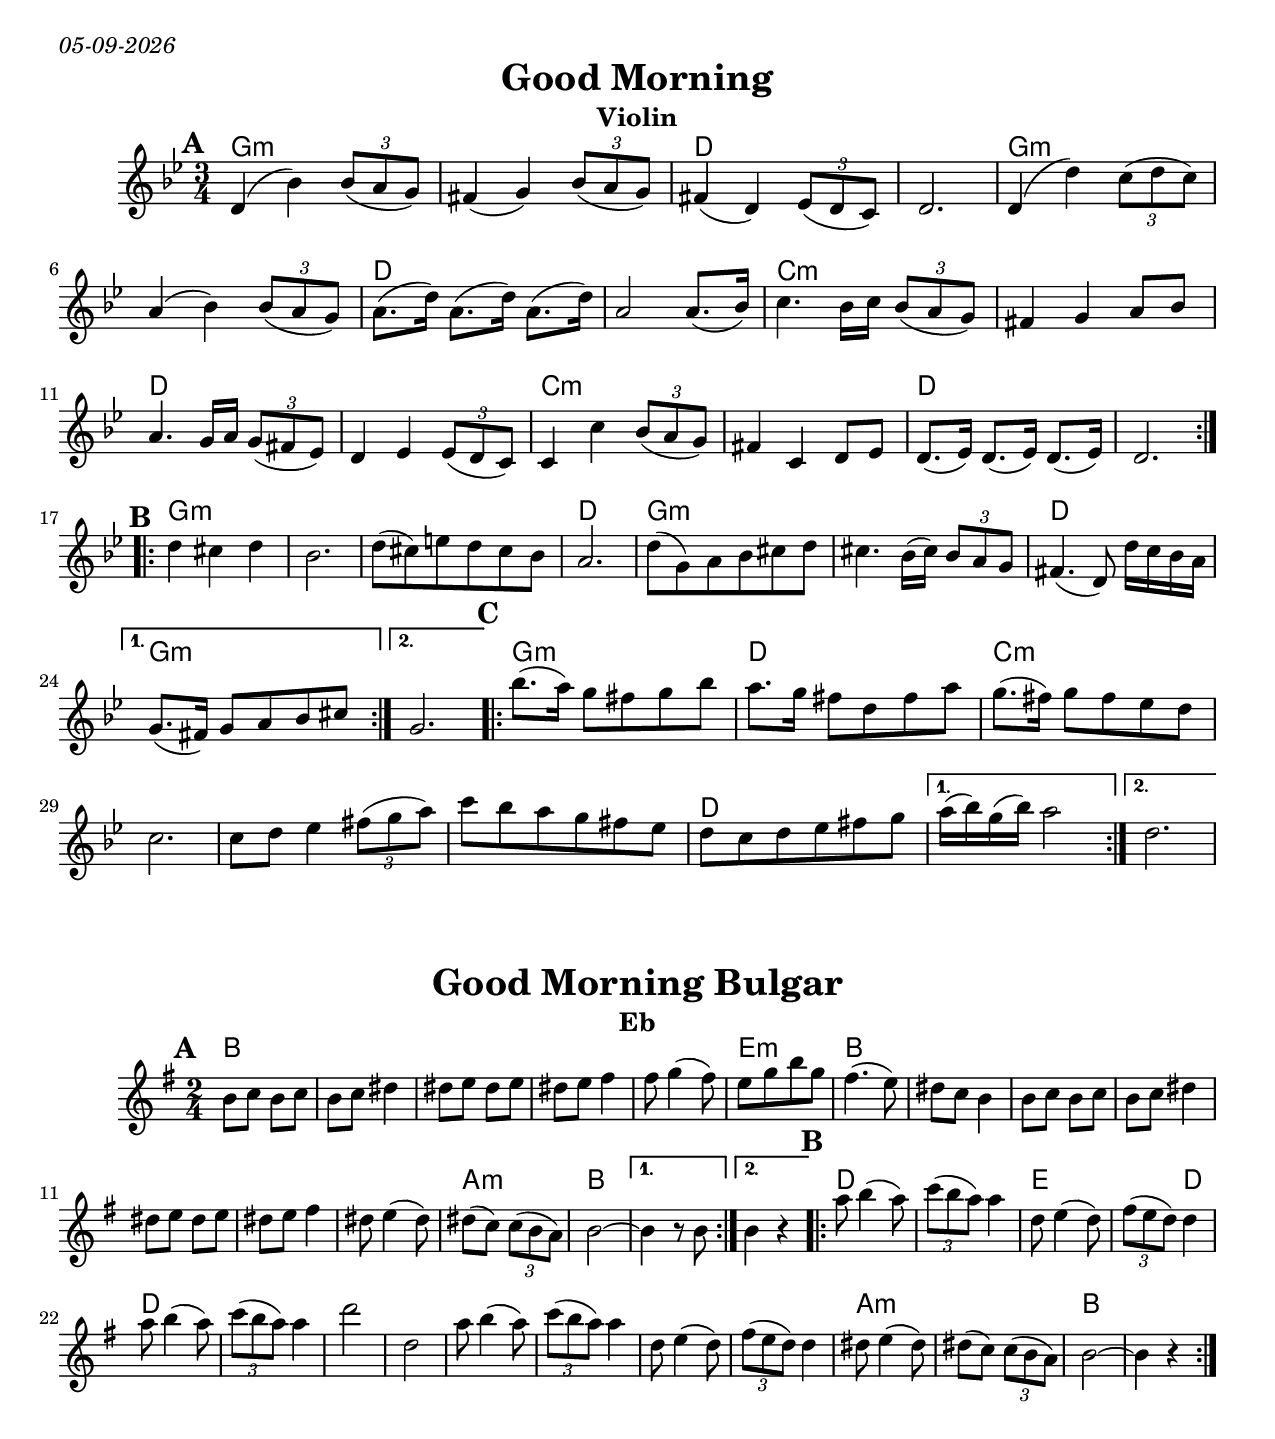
\language "english"
%\pointAndClickOff
\version "2.18.0"
\include "english.ly"
%\pointAndClickOff
\paper{
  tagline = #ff
  print-all-headers = ##t
  #(set-paper-size "letter")
}
date = #(strftime "%d-%m-%Y" (localtime (current-time)))

\markup{ \italic{ \date }  }

%\markup{ Got something to say? }

global = {
  \clef treble
  \key g \minor
  \time 3/4
  \set Score.markFormatter = #format-mark-box-alphabet
}

%#################################### Melody ########################
%melody =  \transpose c d \relative c' {  %transpose for clarinet
%\include "Good-Morning-Bulgar.ly"
melody = \relative c' {
  \global
  %\partial 16*3 a16 d f   %lead in notes

  \repeat volta 2{
   \mark \default
   d4(bf') \tuplet 3/2{bf8 (a g)}
   fs4 (g) \tuplet 3/2{bf8 (a g)}
   fs4 (d) \tuplet 3/2{ef8 (d c)}
   d2.

   d4 (d') \tuplet 3/2{c8 (d c)}
   a4 (bf) \tuplet 3/2{bf8 (a g)}
   a8.(d16) a8.(d16) a8.(d16)
   a2 a8.(bf16)

   c4. bf16 c \tuplet 3/2{bf8 (a g)}
   fs4 g a8 bf
   a4. g16 a \tuplet 3/2{g8 (fs ef)}
   d4 ef \tuplet 3/2{ef8 (d c)}

   c4 c' \tuplet 3/2{bf8 (a g)}
   fs4 c d8 ef
   d8.(ef16) d8.(ef16)d8.(ef16)
   d2.
  }
  \break
  \repeat volta 2{
   \mark \default
   d'4 cs d
   bf2.
   d8(cs) e d cs bf
   a2.

   d8(g,)a bf cs d
   cs4. bf16(cs) \tuplet 3/2{bf8 a g}|
   fs4.(d8) d'16 c bf a
  }
   \alternative {
     {g8.(fs16) g8 a bf cs |}
     {g2. }
   }

   \repeat volta 2{
   \mark \default
   bf'8.(a16) g8 fs g bf
   a8. g16 fs8 d fs a|
   g8.(fs16) g8 fs ef d
   c2.

   c8 d ef4 \tuplet 3/2{fs8 (g a)}
   c8 bf a g fs ef
   d8 c d ef fs g
  }
   \alternative {
     {a16(bf) g (bf)a2 }
     { d,2.}
   }


}


%################################# Lyrics #####################
%\addlyrics{ \set stanza = #"1. " }
%################################# Chords #######################
harmonies = \chordmode {
  g4*6:m
  d4*6
  g4*6:m
  d4*6
  c4*6:m
  d4*6
  c4*6:m
  d4*6
  %B
  g4*9:m
  d4*3
  g4*6:m
  d4*3
  g4*6:m
  %C
  g4*3:m
  d4*3
  c4*12:m
  d4*9
}

\score {
  <<
    \new ChordNames {
      \set chordChanges = ##f
      \harmonies
    }
    \new Staff   \melody


  >>
  \header{
    title= "Good Morning"
    subtitle=""
    composer= ""
    instrument = "Violin"
    arranger= ""
  }
  \midi{\tempo 4 = 120}
  \layout{indent = 1.0\cm}
}
%{
% more verses:
\markup{}
\markup {
  \fill-line {
    \hspace #0.1 % distance from left margin
    \column {
      \line { "1."
	\column {
	  ""
	}
      }
      \hspace #0.2 % vertical distance between verses
      \line { "2."
	\column {
	 ""
	}
      }
    }
    \hspace #0.1  % horiz. distance between columns
    \column {
      \line { "3."
	\column {
	  ""
	}
      }
      \hspace #0.2 % distance between verses
      \line { "4."
	\column {
	 ""
	}
      }
    }
    \hspace #0.1 % distance to right margin
  }
}

%}

\version "2.18.0"
\include "english.ly"
\pointAndClickOff
\paper{
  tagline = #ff
  print-all-headers = ##t
  #(set-paper-size "letter")
}
date = #(strftime "%d-%m-%Y" (localtime (current-time)))

%\markup{ \italic{ \date }  }

%\markup{ Got something to say? }

global = {
  \clef treble
  \key g \minor
  \time 2/4
  \set Score.markFormatter = #format-mark-box-alphabet
}
%\include "Good-Morning.ly"
%#################################### Melody ########################
%melody =  \transpose c d \relative c {  %transpose for clarinet
melody = \relative c' {
  \global
  %\partial 16*3 a16 d f   %lead in notes

  \repeat volta 2{
   \mark \default
   d8 ef d ef
   d8 ef fs4
   fs8 g fs g
   fs8 g a4

   a8 bf4(a8)
   g8 [bf d bf]
   a4.(g8)|
   fs8 ef d4

   d8 ef d ef
   d8 ef fs4
   fs8 g fs g
   fs8 g a4

   fs8g4(fs8)
   fs8(ef) \tuplet 3/2{ef8(d c)}
   d2~

  }
  \alternative {
    { d4 r8 d}
    {d4 r }
  }

  \repeat volta 2{
   \mark \default

   c'8 d4(c8)
   \tuplet 3/2 {ef8 (d c)} c4
   f,8 g4 (f8)
   \tuplet 3/2{ a8(g f)} f4

   c'8 d4(c8)
   \tuplet 3/2 {ef8 (d c)} c4
   f2
   f,2
   c'8 d4(c8)
   \tuplet 3/2 {ef8 (d c)} c4

   f,8 g4 (f8)
   \tuplet 3/2{ a8(g f)} f4
   fs8 g4(fs8)
   fs8(ef) \tuplet 3/2 {ef8(d c)}
   d2~
   d4 r
  }


}
%################################# Lyrics #####################
%\addlyrics{ \set stanza = #"1. " }
%################################# Chords #######################
harmonies = \chordmode {
  d2*5
  g2:m
  d2*7
  c2:m
  d2*3
  %b
  f2*2
  g4*3 f4
  f2*8
  c2*2:m %or maybe E dim?
  d2*2
}

\score {\transpose c a
  <<
    \new ChordNames {
      \set chordChanges = ##f
      \harmonies
    }
    \new Staff   \melody
  >>
  \header{
    title= "Good Morning Bulgar"
    subtitle=""
    composer= ""
    instrument = "Eb"
    arranger= ""
  }
  \layout{indent = 1.0\cm}
  \midi {
    \tempo 4 = 120

    % \midi { }
  }
}
%{
% more verses:
\markup{}
\markup {
  \fill-line {
    \hspace #0.1 % distance from left margin
    \column {
      \line { "1."
	\column {
	  ""
	}
      }
      \hspace #0.2 % vertical distance between verses
      \line { "2."
	\column {
	 ""
	}
      }
    }
    \hspace #0.1  % horiz. distance between columns
    \column {
      \line { "3."
	\column {
	  ""
	}
      }
      \hspace #0.2 % distance between verses
      \line { "4."
	\column {
	 ""
	}
      }
    }
    \hspace #0.1 % distance to right margin
  }
}

%}
